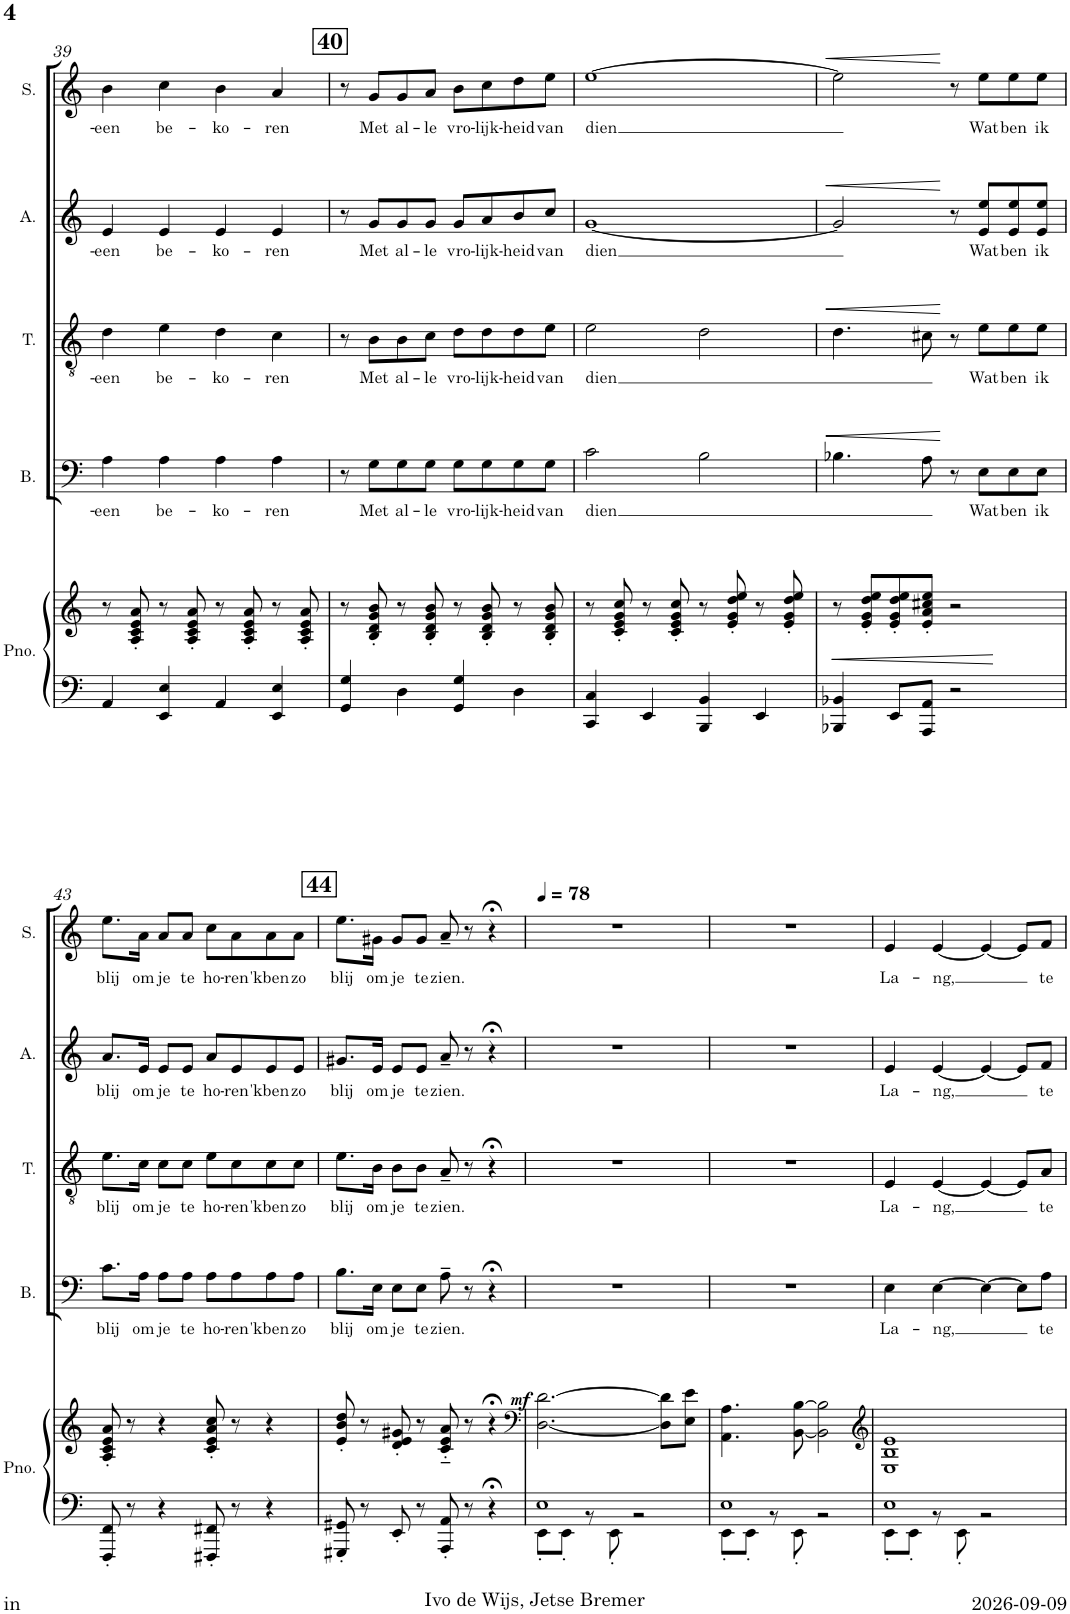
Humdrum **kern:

**kern	**kern	**dynam	**kern	**text	**dynam	**kern	**text	**dynam	**kern	**text	**dynam	**kern	**text	**dynam
*part5	*part5	*part5	*part4	*part4	*part4	*part3	*part3	*part3	*part2	*part2	*part2	*part1	*part1	*part1
*staff6	*staff5	*staff5/6	*staff4	*staff4	*staff4	*staff3	*staff3	*staff3	*staff2	*staff2	*staff2	*staff1	*staff1	*staff1
*I"Piano	*	*	*I"Bas	*	*	*I"Tenor	*	*	*I"Alt	*	*	*I"Sopraan	*	*
*I'Pno.	*	*	*I'B.	*	*	*I'T.	*	*	*I'A.	*	*	*I'S.	*	*
!!LO:PB:g=z
*clefF4	*clefG2	*	*clefF4	*	*	*clefGv2	*	*	*clefG2	*	*	*clefG2	*	*
*	*	*	*Trd5c9	*	*	*Trd5c9	*	*	*Trd5c9	*	*	*Trd5c9	*	*
*k[]	*k[]	*	*k[]	*	*	*k[]	*	*	*k[]	*	*	*k[]	*	*
*M4/4	*M4/4	*	*M4/4	*	*	*M4/4	*	*	*M4/4	*	*	*M4/4	*	*
=39	=39	=39	=39	=39	=39	=39	=39	=39	=39	=39	=39	=39	=39	=39
!	!	!	!	!LO:LY:b	!	!	!LO:LY:b	!	!	!LO:LY:b	!	!	!LO:LY:b	!
4AA/	8r	.	4A\	-een	.	4d\	-een	.	4e/	-een	.	4b\	-een	.
.	8A/' 8c/' 8e/' 8a/'	.	.	.	.	.	.	.	.	.	.	.	.	.
!	!	!	!	!LO:LY:b	!	!	!LO:LY:b	!	!	!LO:LY:b	!	!	!LO:LY:b	!
4EE/ 4E/	8r	.	4A\	be-	.	4e\	be-	.	4e/	be-	.	4cc\	be-	.
.	8A/' 8c/' 8e/' 8a/'	.	.	.	.	.	.	.	.	.	.	.	.	.
!	!	!	!	!LO:LY:b	!	!	!LO:LY:b	!	!	!LO:LY:b	!	!	!LO:LY:b	!
4AA/	8r	.	4A\	-ko-	.	4d\	-ko-	.	4e/	-ko-	.	4b\	-ko-	.
.	8A/' 8c/' 8e/' 8a/'	.	.	.	.	.	.	.	.	.	.	.	.	.
!	!	!	!	!LO:LY:b	!	!	!LO:LY:b	!	!	!LO:LY:b	!	!	!LO:LY:b	!
4EE/ 4E/	8r	.	4A\	-ren	.	4c\	-ren	.	4e/	-ren	.	4a/	-ren	.
.	8A/' 8c/' 8e/' 8a/'	.	.	.	.	.	.	.	.	.	.	.	.	.
!!LO:REH:place=s1:a:B:cj:fs=14:t=40
=40	=40	=40	=40	=40	=40	=40	=40	=40	=40	=40	=40	=40	=40	=40
4GG/ 4G/	8r	.	8r	.	.	8r	.	.	8r	.	.	8r	.	.
!	!	!	!	!LO:LY:b	!	!	!LO:LY:b	!	!	!LO:LY:b	!	!	!LO:LY:b	!
.	8B/' 8d/' 8g/' 8b/'	.	8G\L	Met	.	8B\L	Met	.	8g/L	Met	.	8g/L	Met	.
!	!	!	!	!LO:LY:b	!	!	!LO:LY:b	!	!	!LO:LY:b	!	!	!LO:LY:b	!
4D\	8r	.	8G\	al-	.	8B\	al-	.	8g/	al-	.	8g/	al-	.
!	!	!	!	!LO:LY:b	!	!	!LO:LY:b	!	!	!LO:LY:b	!	!	!LO:LY:b	!
.	8B/' 8d/' 8g/' 8b/'	.	8G\J	-le	.	8c\J	-le	.	8g/J	-le	.	8a/J	-le	.
!	!	!	!	!LO:LY:b	!	!	!LO:LY:b	!	!	!LO:LY:b	!	!	!LO:LY:b	!
4GG/ 4G/	8r	.	8G\L	vro-	.	8d\L	vro-	.	8g/L	vro-	.	8b\L	vro-	.
!	!	!	!	!LO:LY:b	!	!	!LO:LY:b	!	!	!LO:LY:b	!	!	!LO:LY:b	!
.	8B/' 8d/' 8g/' 8b/'	.	8G\	-lijk-	.	8d\	-lijk-	.	8a/	-lijk-	.	8cc\	-lijk-	.
!	!	!	!	!LO:LY:b	!	!	!LO:LY:b	!	!	!LO:LY:b	!	!	!LO:LY:b	!
4D\	8r	.	8G\	-heid	.	8d\	-heid	.	8b/	-heid	.	8dd\	-heid	.
!	!	!	!	!LO:LY:b	!	!	!LO:LY:b	!	!	!LO:LY:b	!	!	!LO:LY:b	!
.	8B/' 8d/' 8g/' 8b/'	.	8G\J	van	.	8e\J	van	.	8cc/J	van	.	8ee\J	van	.
=41	=41	=41	=41	=41	=41	=41	=41	=41	=41	=41	=41	=41	=41	=41
!	!	!	!	!LO:LY:b	!	!	!LO:LY:b	!	!	!LO:LY:b	!	!	!LO:LY:b	!
4CC/ 4C/	8r	.	2c\	dien	.	2e\	-dien	.	[1g	dien	.	[1ee	dien	.
.	8c/' 8e/' 8g/' 8cc/'	.	.	.	.	.	.	.	.	.	.	.	.	.
4EE/	8r	.	.	.	.	.	.	.	.	.	.	.	.	.
.	8c/' 8e/' 8g/' 8cc/'	.	.	.	.	.	.	.	.	.	.	.	.	.
4BBB/ 4BB/	8r	.	2B\	.	.	2d\	.	.	.	.	.	.	.	.
.	8e/' 8g/' 8dd/' 8ee/'	.	.	.	.	.	.	.	.	.	.	.	.	.
4EE/	8r	.	.	.	.	.	.	.	.	.	.	.	.	.
.	8e/' 8g/' 8dd/' 8ee/'	.	.	.	.	.	.	.	.	.	.	.	.	.
=42	=42	=42	=42	=42	=42	=42	=42	=42	=42	=42	=42	=42	=42	=42
!	!	!LO:HP:b	!	!	!LO:HP:b	!	!	!LO:HP:b	!	!	!LO:HP:b	!	!	!LO:HP:b
4BBB-X/ 4BB-X/	8r	<	4.B-X\	.	<	4.d\	.	<	2g/]	.	<	2ee\]	.	<
.	8e/' 8g/' 8dd/' 8ee/'L	.	.	.	.	.	.	.	.	.	.	.	.	.
8EE/L	8e/' 8g/' 8dd/' 8ee/'	.	.	.	.	.	.	.	.	.	.	.	.	.
8AAA/ 8AA/J	8e/' 8a/' 8cc#X/' 8ee/'J	.	8A\	.	.	8c#X\	.	.	.	.	.	.	.	.
2r	2r	.	8r	.	[	8r	.	[	8r	.	[	8r	.	[
!	!	!	!	!LO:LY:b	!	!	!LO:LY:b	!	!	!LO:LY:b	!	!	!LO:LY:b	!
.	.	.	8E\L	Wat	.	8e\L	Wat	.	8e/ 8ee/L	Wat	.	8ee\L	Wat	.
!	!	!	!	!LO:LY:b	!	!	!LO:LY:b	!	!	!LO:LY:b	!	!	!LO:LY:b	!
.	.	.	8E\	ben	.	8e\	ben	.	8e/ 8ee/	ben	.	8ee\	ben	.
!	!	!	!	!LO:LY:b	!	!	!LO:LY:b	!	!	!LO:LY:b	!	!	!LO:LY:b	!
.	.	.	8E\J	ik	.	8e\J	ik	.	8e/ 8ee/J	ik	.	8ee\J	ik	.
.	.	[	.	.	.	.	.	.	.	.	.	.	.	.
!!LO:LB:g=z
=43	=43	=43	=43	=43	=43	=43	=43	=43	=43	=43	=43	=43	=43	=43
!	!	!	!	!LO:LY:b	!	!	!LO:LY:b	!	!	!LO:LY:b	!	!	!LO:LY:b	!
8FFF/' 8FF/'	8A/' 8c/' 8e/' 8a/'	.	8.c\L	blij	.	8.e\L	blij	.	8.a/L	blij	.	8.ee\L	blij	.
8r	8r	.	.	.	.	.	.	.	.	.	.	.	.	.
!	!	!	!	!LO:LY:b	!	!	!LO:LY:b	!	!	!LO:LY:b	!	!	!LO:LY:b	!
.	.	.	16A\Jk	om	.	16c\Jk	om	.	16e/Jk	om	.	16a\Jk	om	.
!	!	!	!	!LO:LY:b	!	!	!LO:LY:b	!	!	!LO:LY:b	!	!	!LO:LY:b	!
4r	4r	.	8A\L	je	.	8c\L	je	.	8e/L	je	.	8a/L	je	.
!	!	!	!	!LO:LY:b	!	!	!LO:LY:b	!	!	!LO:LY:b	!	!	!LO:LY:b	!
.	.	.	8A\J	te	.	8c\J	te	.	8e/J	te	.	8a/J	te	.
!	!	!	!	!LO:LY:b	!	!	!LO:LY:b	!	!	!LO:LY:b	!	!	!LO:LY:b	!
8FFF#X/' 8FF#X/'	8c/' 8e/' 8a/' 8cc/'	.	8A\L	ho-	.	8e\L	ho-	.	8a/L	ho-	.	8cc\L	ho-	.
!	!	!	!	!LO:LY:b	!	!	!LO:LY:b	!	!	!LO:LY:b	!	!	!LO:LY:b	!
8r	8r	.	8A\	-ren	.	8c\	-ren	.	8e/	-ren	.	8a\	-ren	.
!	!	!	!	!LO:LY:b	!	!	!LO:LY:b	!	!	!LO:LY:b	!	!	!LO:LY:b	!
4r	4r	.	8A\	'kben	.	8c\	'kben	.	8e/	'kben	.	8a\	'kben	.
!	!	!	!	!LO:LY:b	!	!	!LO:LY:b	!	!	!LO:LY:b	!	!	!LO:LY:b	!
.	.	.	8A\J	zo	.	8c\J	zo	.	8e/J	zo	.	8a\J	zo	.
!!LO:REH:place=s1:a:B:cj:fs=14:t=44
=44	=44	=44	=44	=44	=44	=44	=44	=44	=44	=44	=44	=44	=44	=44
!	!	!	!	!LO:LY:b	!	!	!LO:LY:b	!	!	!LO:LY:b	!	!	!LO:LY:b	!
8GGG#X/' 8GG#X/'	8e/' 8b/' 8dd/'	.	8.B\L	blij	.	8.e\L	blij	.	8.g#X/L	blij	.	8.ee\L	blij	.
8r	8r	.	.	.	.	.	.	.	.	.	.	.	.	.
!	!	!	!	!LO:LY:b	!	!	!LO:LY:b	!	!	!LO:LY:b	!	!	!LO:LY:b	!
.	.	.	16E\Jk	om	.	16B\Jk	om	.	16e/Jk	om	.	16g#X\Jk	om	.
!	!	!	!	!LO:LY:b	!	!	!LO:LY:b	!	!	!LO:LY:b	!	!	!LO:LY:b	!
8EE'/	8d/' 8e/' 8g#X/'	.	8E\L	je	.	8B\L	je	.	8e/L	je	.	8g#/L	je	.
!	!	!	!	!LO:LY:b	!	!	!LO:LY:b	!	!	!LO:LY:b	!	!	!LO:LY:b	!
8r	8r	.	8E\J	te	.	8B\J	te	.	8e/J	te	.	8g#/J	te	.
!	!	!	!	!LO:LY:b	!	!	!LO:LY:b	!	!	!LO:LY:b	!	!	!LO:LY:b	!
8AAA/' 8AA/'	8c/'~ 8e/'~ 8a/'~	.	8A~\	zien.	.	8A~/	zien.	.	8a~/	zien.	.	8a~/	zien.	.
8r	8r	.	8r	.	.	8r	.	.	8r	.	.	8r	.	.
!	!	!LO:DY:a	!	!	!	!	!	!	!	!	!	!	!	!
4r;<	4r;<	mf	4r;<	.	.	4r;<	.	.	4r;<	.	.	4r;<	.	.
=45	=45	=45	=45	=45	=45	=45	=45	=45	=45	=45	=45	=45	=45	=45
*	*clefF4	*	*	*	*	*	*	*	*	*	*	*	*	*
*	*	*	*	*	*	*	*	*	*	*	*	*MM78	*	*
*^	*	*	*	*	*	*	*	*	*	*	*	*	*	*
1E	8EE'\L	[2.D\ [2.d\	.	1r	.	.	1r	.	.	1r	.	.	1r	.	.
.	8EE'\J	.	.	.	.	.	.	.	.	.	.	.	.	.	.
.	8r	.	.	.	.	.	.	.	.	.	.	.	.	.	.
.	8EE'\	.	.	.	.	.	.	.	.	.	.	.	.	.	.
.	2r	.	.	.	.	.	.	.	.	.	.	.	.	.	.
.	.	8D\] 8d\]L	.	.	.	.	.	.	.	.	.	.	.	.	.
.	.	8E\ 8e\J	.	.	.	.	.	.	.	.	.	.	.	.	.
=46	=46	=46	=46	=46	=46	=46	=46	=46	=46	=46	=46	=46	=46	=46	=46
1E	8EE'\L	4.AA\ 4.A\	.	1r	.	.	1r	.	.	1r	.	.	1r	.	.
.	8EE'\J	.	.	.	.	.	.	.	.	.	.	.	.	.	.
.	8r	.	.	.	.	.	.	.	.	.	.	.	.	.	.
.	8EE'\	[8BB\ [8B\	.	.	.	.	.	.	.	.	.	.	.	.	.
.	2r	2BB\] 2B\]	.	.	.	.	.	.	.	.	.	.	.	.	.
=47	=47	=47	=47	=47	=47	=47	=47	=47	=47	=47	=47	=47	=47	=47	=47
*	*	*clefG2	*	*	*	*	*	*	*	*	*	*	*	*	*
!	!	!	!	!	!LO:LY:b	!	!	!LO:LY:b	!	!	!LO:LY:b	!	!	!LO:LY:b	!
1E	8EE'\L	1E 1B 1e	.	4E\	La-	.	4E/	La-	.	4e/	La-	.	4e/	La-	.
.	8EE'\J	.	.	.	.	.	.	.	.	.	.	.	.	.	.
!	!	!	!	!	!LO:LY:b	!	!	!LO:LY:b	!	!	!LO:LY:b	!	!	!LO:LY:b	!
.	8r	.	.	[4E\	-ng,	.	[4E/	-ng,	.	[4e/	-ng,	.	[4e/	-ng,	.
.	8EE'\	.	.	.	.	.	.	.	.	.	.	.	.	.	.
.	2r	.	.	4E\_	.	.	4E/_	.	.	4e/_	.	.	4e/_	.	.
.	.	.	.	8E\L]	.	.	8E/L]	.	.	8e/L]	.	.	8e/L]	.	.
!	!	!	!	!	!LO:LY:b	!	!	!LO:LY:b	!	!	!LO:LY:b	!	!	!LO:LY:b	!
.	.	.	.	8A\J	te	.	8A/J	te	.	8f/J	te	.	8f/J	te	.
*v	*v	*	*	*	*	*	*	*	*	*	*	*	*	*	*
=	=	=	=	=	=	=	=	=	=	=	=	=	=	=
*-	*-	*-	*-	*-	*-	*-	*-	*-	*-	*-	*-	*-	*-	*-
